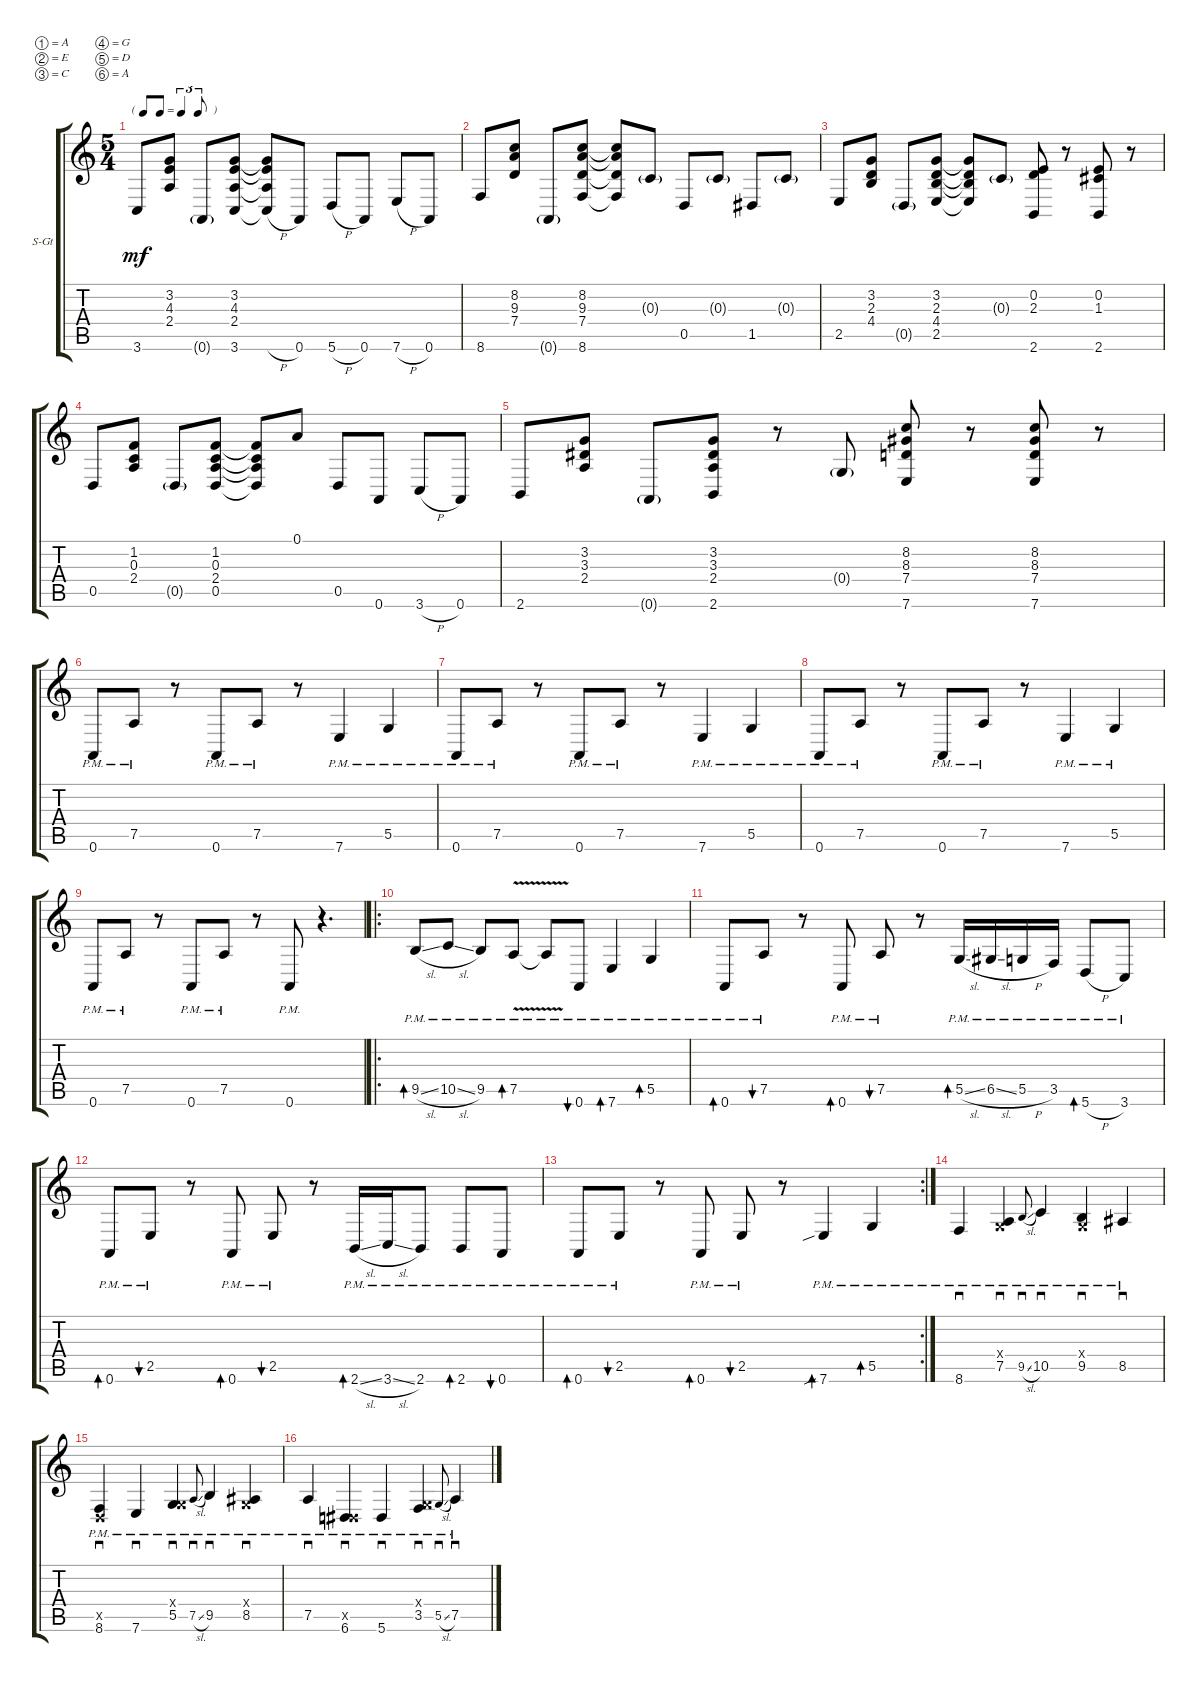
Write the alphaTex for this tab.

\defaultSystemsLayout 4
\bracketExtendMode groupsimilarinstruments
\firstSystemTrackNameOrientation horizontal
\otherSystemsTrackNameOrientation horizontal
\track ("Steel Guitar" "S-Gt") {instrument acousticguitarsteel}
\staff {score tabs}
\tuning (A3 E3 C3 G2 D2 A1)
\ts (5 4)
\tf triplet8th
\tempo (165 hide)
\clef g2
\ks c
3.6.8{dy mf} (3.2 4.3 2.4).8 0.6{g}.8 (3.6 2.4 4.3 3.2).8 (3.6{h t} 2.4{t} 4.3{t} 3.2{t}).8 0.6.8 5.6{h}.8 0.6.8 7.6{h}.8 0.6.8 |
8.6.8 (7.4 9.3 8.2).8 0.6{g}.8 (9.3 8.2 7.4 8.6).8 (9.3{t} 8.2{t} 7.4{t} 8.6{t}).8 0.3{g}.8 0.5.8 0.3{g}.8 1.5.8 0.3{g}.8 |
2.5.8 (3.2 2.3 4.4).8 0.5{g}.8 (4.4 2.3 3.2 2.5).8 (4.4{t} 2.3{t} 3.2{t} 2.5{t}).8 0.3{g}.8 (2.6 2.3 0.2).8 r.8 (1.3 0.2 2.6).8 r.8 |
0.5.8 (1.2 0.3 2.4).8 0.5{g}.8 (2.4 0.3 1.2 0.5).8 (2.4{t} 0.3{t} 1.2{t} 0.5{t}).8 0.1.8 0.5.8 0.6.8 3.6{h}.8 0.6.8 |
2.6.8 (3.2 3.3 2.4).8 0.6{g}.8 (2.6 2.4 3.3 3.2).8 r.8 0.4{g}.8 (7.6 7.4 8.3 8.2).8 r.8 (7.6 8.2 8.3 7.4).8 r.8 |
0.6{pm}.8 7.5{pm}.8 r.8 0.6{pm}.8{beam merge} 7.5{pm}.8 r.8 7.6{pm}.4 5.5{pm}.4 |
0.6{pm}.8 7.5{pm}.8 r.8 0.6{pm}.8{beam merge} 7.5{pm}.8 r.8 7.6{pm}.4 5.5{pm}.4 |
0.6{pm}.8 7.5{pm}.8 r.8 0.6{pm}.8{beam merge} 7.5{pm}.8 r.8 7.6{pm}.4 5.5{pm}.4 |
0.6{pm}.8 7.5{pm}.8 r.8 0.6{pm}.8{beam merge} 7.5{pm}.8 r.8 0.6{pm}.8 r.4{d} |
\ro
9.5{sl pm}.8{bd 30} 10.5{sl pm}.8 9.5{pm}.8 7.5{v pm}.8{bd 30} 7.5{v pm t}.8 0.6{pm}.8{bu 30} 7.6{pm}.4{bd 30} 5.5{pm}.4{bd 30} |
0.6{pm}.8{bd 30} 7.5{pm}.8{bu 30} r.8 0.6{pm}.8{bd 30} 7.5{pm}.8{bu 30} r.8 5.5{sl pm}.16{bd 30} 6.5{sl pm}.16 5.5{h pm}.16 3.5{pm}.16 5.6{h pm}.8{bd 30} 3.6{pm}.8 |
0.6{pm}.8{bd 30} 2.5{pm}.8{bu 30} r.8 0.6{pm}.8{bd 30} 2.5{pm}.8{bu 30} r.8 2.6{sl pm}.16{bd 30} 3.6{sl pm}.16 2.6{pm}.8 2.6{pm}.8{bd 30} 0.6{pm}.8{bu 30} |
\rc 2
0.6{pm}.8{bd 30} 2.5{pm}.8{bu 30} r.8 0.6{pm}.8{bd 30} 2.5{pm}.8{bu 30} r.8 7.6{sib pm}.4{bd 30} 5.5{pm}.4{bd 30} |
8.6{pm}.4{sd} (7.5{pm} 0.4{x}).4{sd} 9.5{sl pm}.8{sd gr onbeat} 10.5{pm}.4{sd} (9.5{pm} 0.4{x}).4{sd} 8.5{pm}.4{sd} |
(8.6{pm} 0.5{x}).4{sd} 7.6{pm}.4{sd} (5.5{pm} 0.4{x}).4{sd} 7.5{sl pm}.8{sd gr onbeat} 9.5{pm}.4{sd} (8.5{pm} 0.4{x}).4{sd} |
7.5{pm}.4{sd} (6.6{pm} 0.5{x}).4{sd} 5.6{pm}.4{sd} (3.5{pm} 0.4{x}).4{sd} 5.5{sl pm}.8{sd gr onbeat} 7.5{pm}.4{sd}
